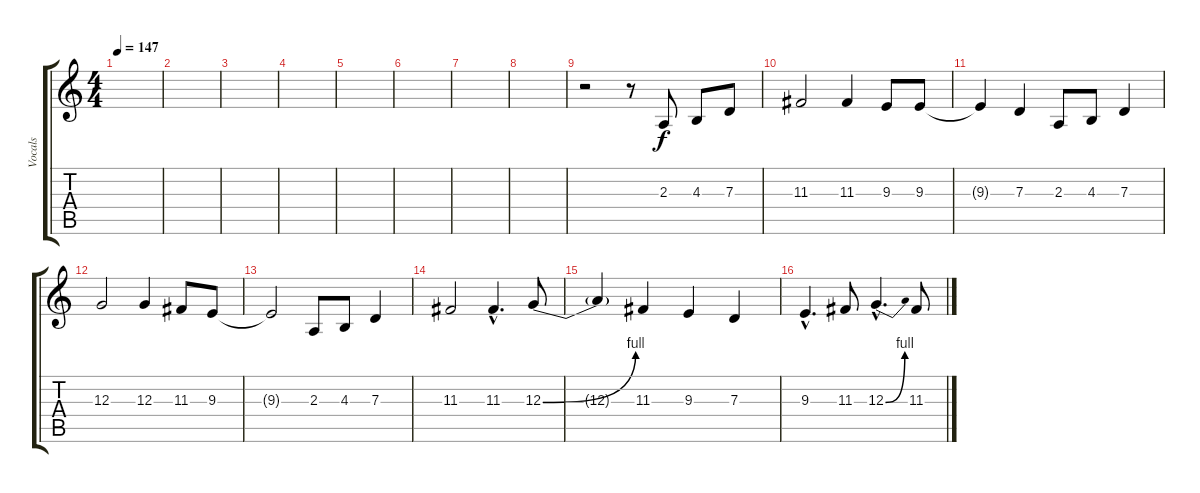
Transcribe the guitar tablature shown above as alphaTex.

\track ("Vocals" "Vocals") {instrument lead2sawtooth}
\staff {score tabs}
\tuning (E4 B3 G3 D3 A2 E2) {hide}
\ts (4 4)
\tempo 147
\clef g2
\ks c
|
|
|
|
|
|
|
|
r.2{volume 9} r.8 2.3.8{dy f} 4.3.8 7.3.8 |
11.3.2 11.3.4 9.3.8 9.3.8 |
9.3{t}.4 7.3.4 2.3.8 4.3.8 7.3.4 |
12.3.2 12.3.4 11.3.8 9.3.8 |
9.3{t}.2 2.3.8 4.3.8 7.3.4 |
11.3.2 11.3{hac}.4{d} 12.3{be (bend 0 0 60 4)}.8 |
12.3{t}.4 11.3.4 9.3.4 7.3.4 |
9.3{hac}.4{d} 11.3.8 12.3{be (bend 0 0 60 4) hac}.4{d} 11.3.8
